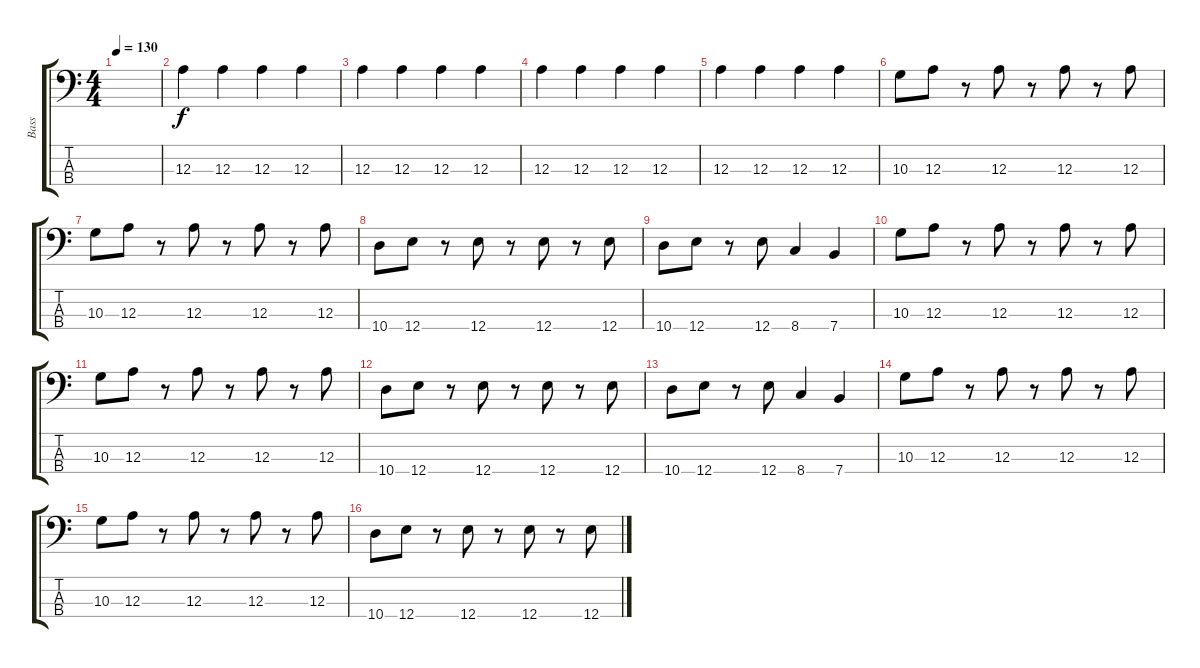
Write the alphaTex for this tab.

\track ("Bass" "Bass") {instrument electricbassfinger}
\staff {score tabs}
\tuning (G2 D2 A1 E1) {hide}
\ts (4 4)
\tempo 130
\clef f4
\ks c
|
12.3.4 12.3.4 12.3.4 12.3.4 |
12.3.4 12.3.4 12.3.4 12.3.4 |
12.3.4 12.3.4 12.3.4 12.3.4 |
12.3.4 12.3.4 12.3.4 12.3.4 |
10.3.8 12.3.8 r.8 12.3.8 r.8 12.3.8 r.8 12.3.8 |
10.3.8 12.3.8 r.8 12.3.8 r.8 12.3.8 r.8 12.3.8 |
10.4.8 12.4.8 r.8 12.4.8 r.8 12.4.8 r.8 12.4.8 |
10.4.8 12.4.8 r.8 12.4.8 8.4.4 7.4.4 |
10.3.8 12.3.8 r.8 12.3.8 r.8 12.3.8 r.8 12.3.8 |
10.3.8 12.3.8 r.8 12.3.8 r.8 12.3.8 r.8 12.3.8 |
10.4.8 12.4.8 r.8 12.4.8 r.8 12.4.8 r.8 12.4.8 |
10.4.8 12.4.8 r.8 12.4.8 8.4.4 7.4.4 |
10.3.8 12.3.8 r.8 12.3.8 r.8 12.3.8 r.8 12.3.8 |
10.3.8 12.3.8 r.8 12.3.8 r.8 12.3.8 r.8 12.3.8 |
10.4.8 12.4.8 r.8 12.4.8 r.8 12.4.8 r.8 12.4.8
